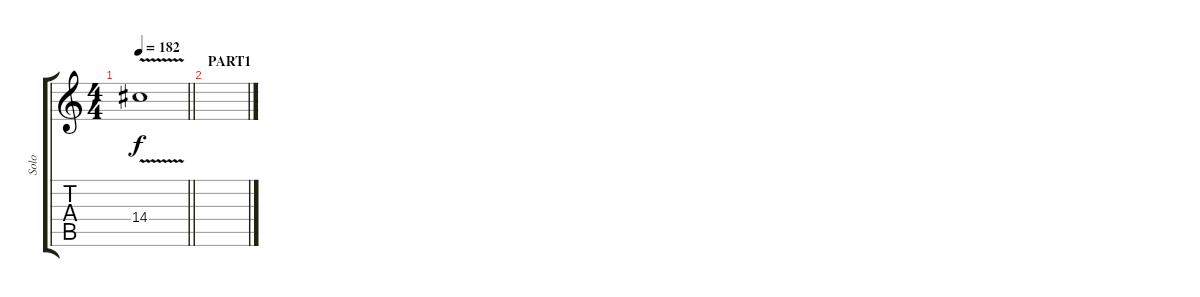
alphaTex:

\track ("Solo" "Solo") {instrument distortionguitar}
\staff {score tabs}
\tuning (Db4 Ab3 E3 B2 Gb2 Db2) {hide}
\ts (4 4)
\tempo 182
\clef g2
\barLineRight lightlight
\ks c
14.4{v t}.1{dy f} |
\section ("" "PART1")
